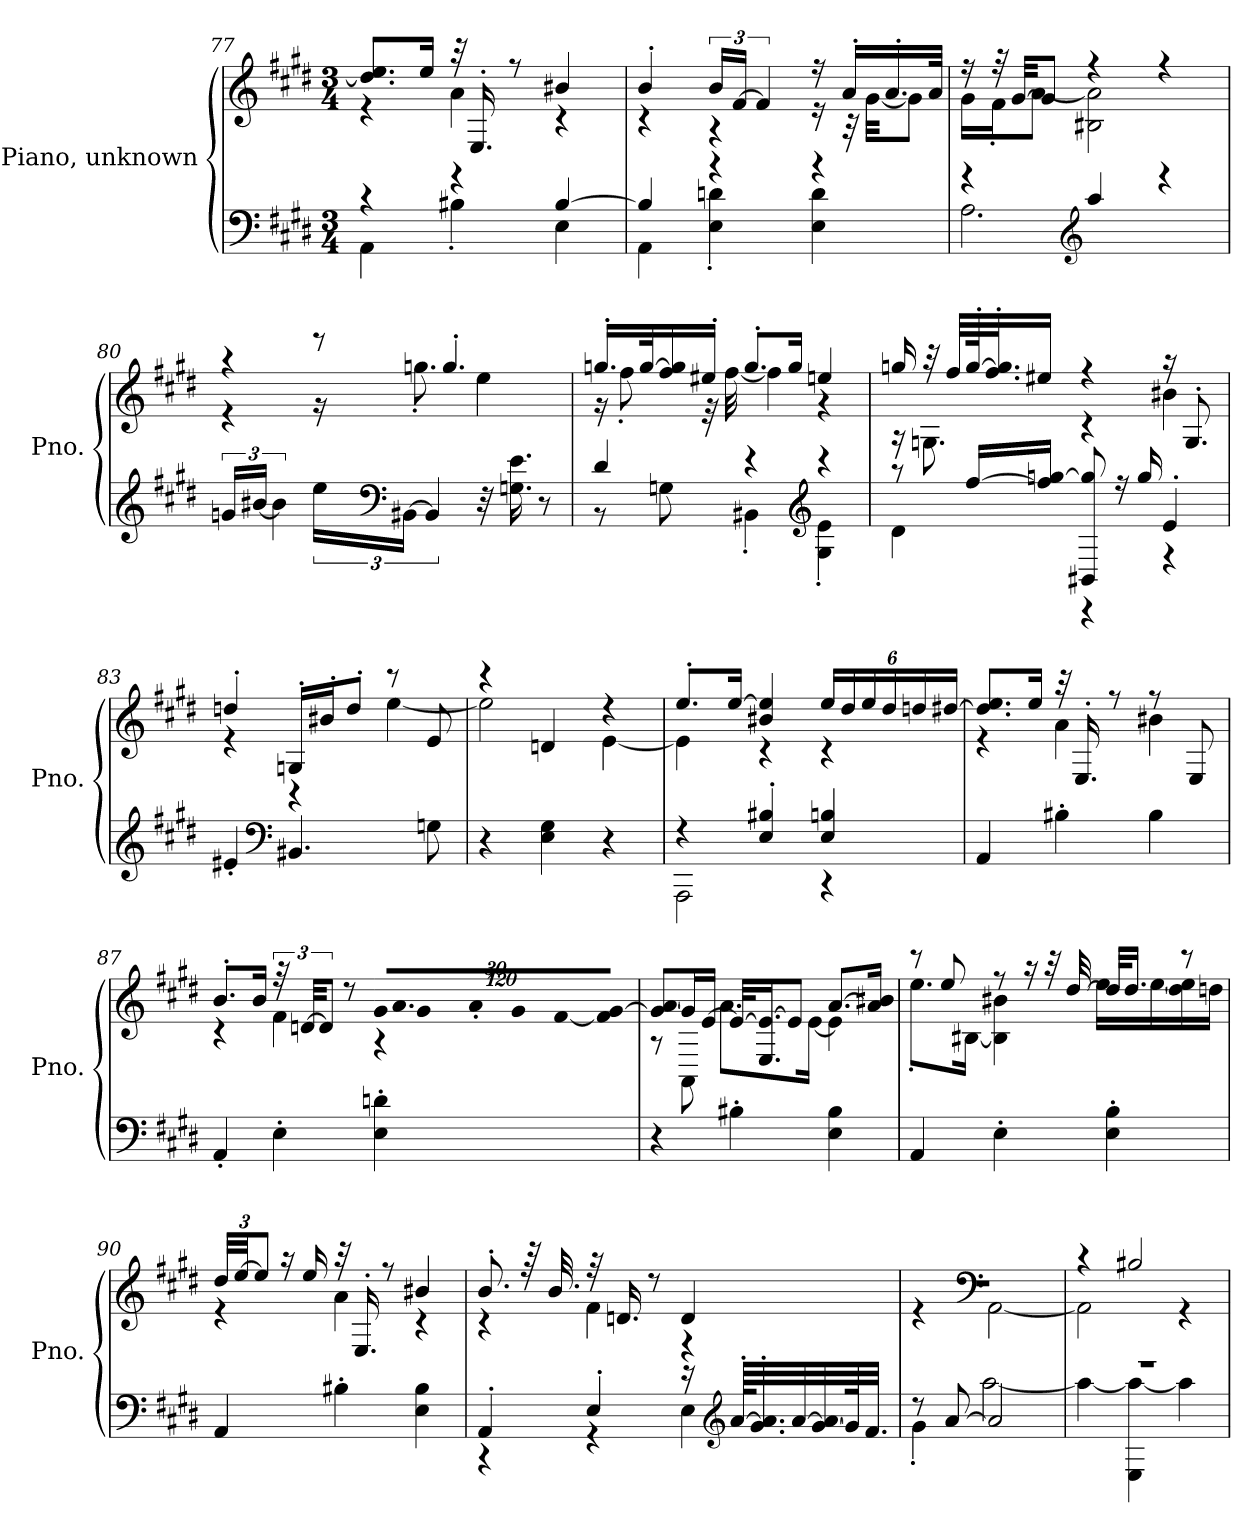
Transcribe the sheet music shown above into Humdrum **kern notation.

**kern	**kern
*part1	*part1
*staff2	*staff1
*I"Piano, unknown	*
*I'Pno.	*
*clefF4	*clefG2
*k[f#c#g#d#]	*k[f#c#g#d#]
*M3/4	*M3/4
=77	=77
*^	*^
4r	4AA\	8.dd#/] 8.ee/L	4r
.	.	16ee/Jk	.
4r	4B#X'\	32r	4a\
.	.	16.E'/	.
.	.	8r	.
[4B#/	4E\	4b#X/	4r
=78	=78	=78	=78
4B#/]	4AA\	4b'/	4r
4r	4E\' 4dn\'	24b/LL	4r
.	.	[24f#/JJ	.
.	.	6f#/]	.
4r	4E\ 4d\	16r	16r
.	.	16a'/LL	32r
.	.	.	[32g#\KKL
.	.	16.a'/	8g#\J]
.	.	32a/JJk	.
=79	=79	=79	=79
4r	2.A\	16r	16g#\LL
.	.	32r	16f#'\J
.	.	[32g#/KKL	.
.	.	8g#/J]	[8a\J
*clefG2	*	*	*
4aa/	.	4r	2B#X\ 2a\]
4r	.	4r	.
*v	*v	*	*
!!LO:LB:g=z	!!
=80	=80	=80
24gn/LL	4r	4r
[24b#X/JJ	.	.
6b#\]	.	.
24ee\LL	8r	16r
*clefF4	*	*
[24BB#X\JJ	.	.
.	.	8.ggn'\
6BB#/]	.	.
.	4.gg'/	.
32r	.	4ee\
16.Gn\ 16.e\	.	.
8r	.	.
=81	=81	=81
*^	*	*
4d#/	8r	16.ggn'/LL	16r
.	.	.	8ff#'\
.	.	[32gg/K	.
.	8Gn\	16ff#/ 16gg/]	.
.	.	16ee#X'/JJ	32r
.	.	.	[32ff#\
4r	4BB#X'\	8.gg'/L	4ff#\]
.	.	16gg/Jk	.
*clefG2	*	*	*
4r	4G\' 4e\'	4een/	4r
!!LO:LB:g=z	!!
=82	=82	=82	=82
8r	4d#\	16ggn/	16r
.	.	32r	8.Gn\
.	.	32ff#/LLL	.
[16ff#/LL	.	[64gg'/K	.
.	.	32.ff#/' 32.gg/]'J	.
16ff#/] [16ggn/JJ	.	16ee#X/JJ	.
8BB#X/ 8gg/]	4r	4r	4r
16r	.	.	.
16gg/	.	.	.
4e'/	4r	16r	4b#X\
.	.	8.G'/	.
*v	*v	*	*
=83	=83	=83
4e#X'/	4ddn'/	4r
*clefF4	*	*
4.BB#X/	16Gn'/LL	4r
.	16b#X'/J	.
.	8dd'/J	.
.	8r	[4ee\
8Gn\	8e/	.
=84	=84	=84
4r	4r	2ee\]
4E\ 4G#\	4dn/	.
4r	4r	[4e\
!!LO:LB:g=z	!!
=85	=85	=85
*^	*	*
4r	2AAA\	8.ee'/L	4e\]
.	.	[16ee/Jk	.
4E/' 4B#X/'	.	4b#X/ 4ee/]	4r
*	*	*Xbrackettup	*
4E/ 4Bn/	4r	24ee/LL	4r
.	.	24dd#/	.
.	.	24ee/	.
.	.	24dd#/	.
.	.	24ddn/	.
.	.	[24dd#X/JJ	.
*v	*v	*	*
=86	=86	=86
4AA/	8.dd#/] 8.ee/L	4r
.	16ee/Jk	.
4B#X'\	32r	4a\
.	16.E'/	.
.	8r	.
4B#\	8r	4b#X\
.	8E/	.
=87	=87	=87
4AA'/	8.b'/L	4r
.	16b/Jk	.
*	*brackettup	*
4E'\	48r	4f#\
.	[48dn/KKL	.
.	12d/J]	.
.	8r	.
*	*Xbrackettup	*
!	!LO:N:vis=64	!
4E\' 4dn\'	960%17g#/KLLL	4r
!	!LO:N:vis=32.	!
.	1920%103a/	.
!	!LO:N:vis=32	!
.	640%23g#/	.
!	!LO:N:vis=32	!
.	640%23a'/	.
!	!LO:N:vis=32	!
.	640%23g#/	.
!	!LO:N:vis=32	!
.	[640%23f#/	.
!	!LO:N:vis=32	!
.	640%23f#/] [640%23g#/JJJ	.
960ryy	.	960ryy
!!LO:PB:g=z	!!
=88	=88	=88
4r	8g#/_ 8a/L	8r
.	16g#/L]	8AA\
.	[16e/JJ	.
4B#X'\	32e/KLL_	8.a\L
.	16.E/ 16.e/_J	.
.	8e/J]	.
.	.	[16e\Jk
4E\ 4B#\	[8.a/L	4e\]
.	16a/] 16b#X/Jk	.
=89	=89	=89
4AA/	8r	8.ee'\L
.	8ee/	.
.	.	[16B#X\Jk
4E'\	8r	4B#\] 4b#X\
.	16r	.
.	32r	.
.	[32dd#/	.
4E\' 4B\'	32dd#/KLL]	16ee\LL
.	16.dd#/JJ	.
.	.	[16ee\
.	8r	16dd#\ 16ee\]
.	.	16ddn\JJ
!!LO:LB:g=z	!!
=90	=90	=90
4AA/	48dd#/LLL	4r
.	[48ee/JJ	.
.	12ee/J]	.
.	16r	.
.	16ee/	.
4B#X'\	32r	4a\
.	16.E'/	.
.	8r	.
4E\ 4B#\	4b#X/	4r
=91	=91	=91
*^	*	*
4AA'/	4r	8.b'/	4r
.	.	64r	.
.	.	32.b/	.
4E'/	4r	32r	4f#\
.	.	16.dn/	.
.	.	8r	.
16r	4E\	4d/	4r
*clefG2	*	*	*
[64a'/KLLL	.	.	.
32.g#/' 32.a/]'	.	.	.
[32a/	.	.	.
[32g#/ 32a/]	.	.	.
64g#/K]	.	.	.
32.f#/JJJ	.	.	.
=92	=92	=92	=92
8r	4g#'\	2.r	4r
[8a/	.	.	.
*	*	*clefF4	*
2a/]	[2aa\	.	[2AA\
=93	=93	=93	=93
2.r	4aa\_	4r	2AA\]
.	4E\ 4aa\_	2B#X/	.
.	4aa\]	.	4r
*v	*v	*	*
*	*v	*v
=	=
*-	*-
